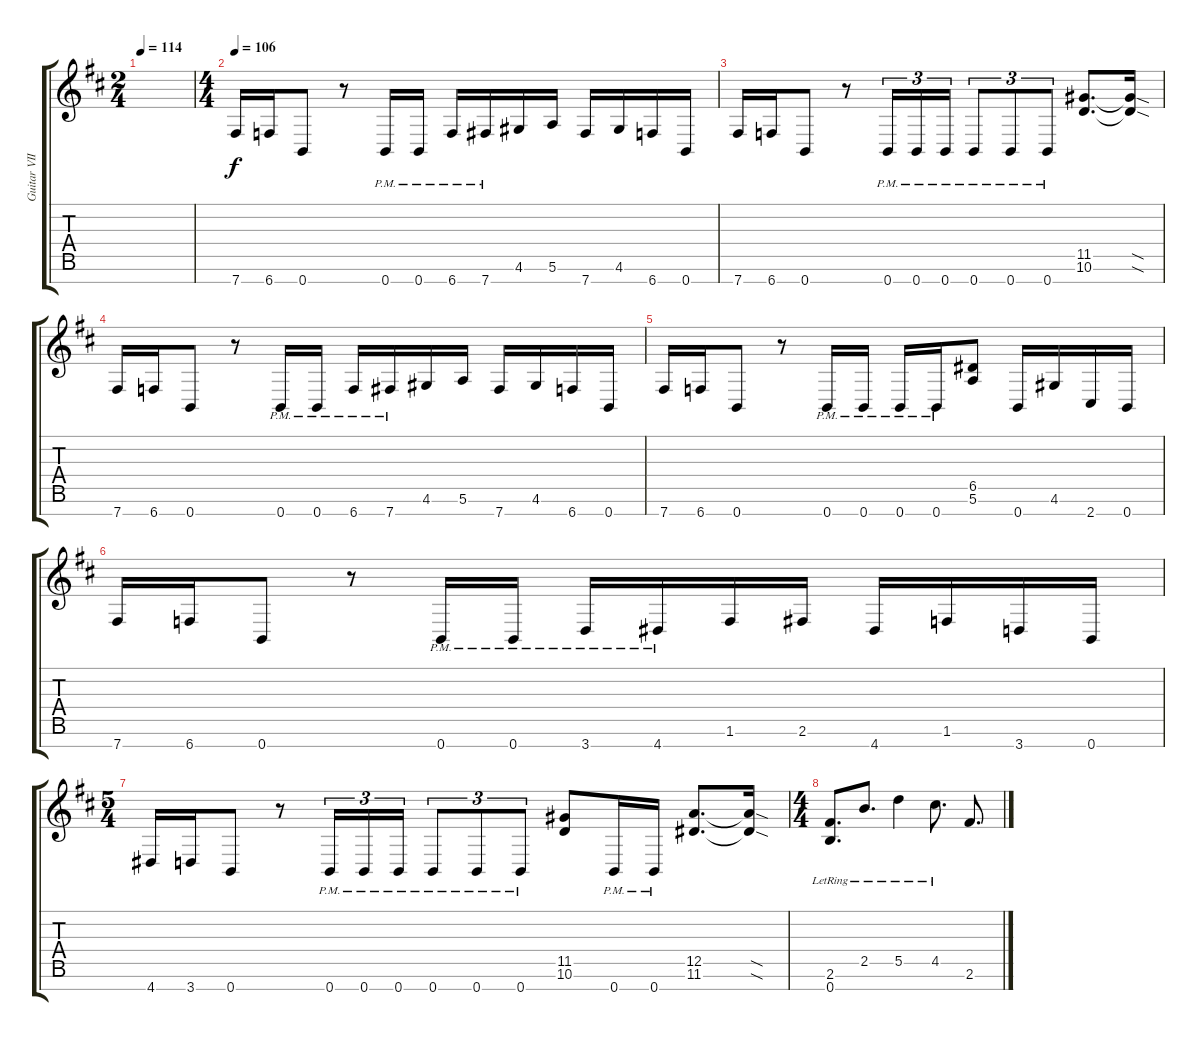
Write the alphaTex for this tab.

\track ("Guitar VIII (7 strings Standard Tuning)" "Guitar VII") {instrument distortionguitar}
\staff {score tabs}
\tuning (E4 B3 G3 D3 A2 E2 B1) {hide}
\ts (2 4)
\tempo 114
\clef g2
\ks d
|
\ts (4 4)
\tempo 106
7.7.16{dy f} 6.7.16 0.7.8 r.8 0.7{pm}.16 0.7{pm}.16 6.7{pm}.16 7.7{pm}.16 4.6.16 5.6.16 7.7.16 4.6.16 6.7.16 0.7.16 |
7.7.16 6.7.16 0.7.8 r.8 0.7{pm}.16{tu (3 2)} 0.7{pm}.16{tu (3 2)} 0.7{pm}.16{tu (3 2)} 0.7{pm}.8{tu (3 2)} 0.7{pm}.8{tu (3 2)} 0.7{pm}.8{tu (3 2)} (11.5 10.6).8{d} (11.5{sod t} 10.6{sod t}).16 |
7.7.16 6.7.16 0.7.8 r.8 0.7{pm}.16 0.7{pm}.16 6.7{pm}.16 7.7{pm}.16 4.6.16 5.6.16 7.7.16 4.6.16 6.7.16 0.7.16 |
7.7.16 6.7.16 0.7.8 r.8 0.7{pm}.16 0.7{pm}.16 0.7{pm}.16 0.7{pm}.16 (6.5 5.6).8 0.7.16 4.6.16 2.7.16 0.7.16 |
7.7.16 6.7.16 0.7.8 r.8 0.7{pm}.16 0.7{pm}.16 3.7{pm}.16 4.7{pm}.16 1.6.16 2.6.16 4.7.16 1.6.16 3.7.16 0.7.16 |
\ts (5 4)
4.7.16 3.7.16 0.7.8 r.8 0.7{pm}.16{tu (3 2)} 0.7{pm}.16{tu (3 2)} 0.7{pm}.16{tu (3 2)} 0.7{pm}.8{tu (3 2)} 0.7{pm}.8{tu (3 2)} 0.7{pm}.8{tu (3 2)} (11.5 10.6).8 0.7{pm}.16 0.7{pm}.16 (12.5 11.6).8{d} (12.5{sod t} 11.6{sod t}).16 |
\ts (4 4)
(2.6{lr} 0.7{lr}).8{d ot 8vb instrument overdrivenguitar} 2.5{lr}.8{d ot 8vb} 5.5{lr}.4{ot 8vb} 4.5{lr}.8{d ot 8vb} 2.6.8{d ot 8vb}
